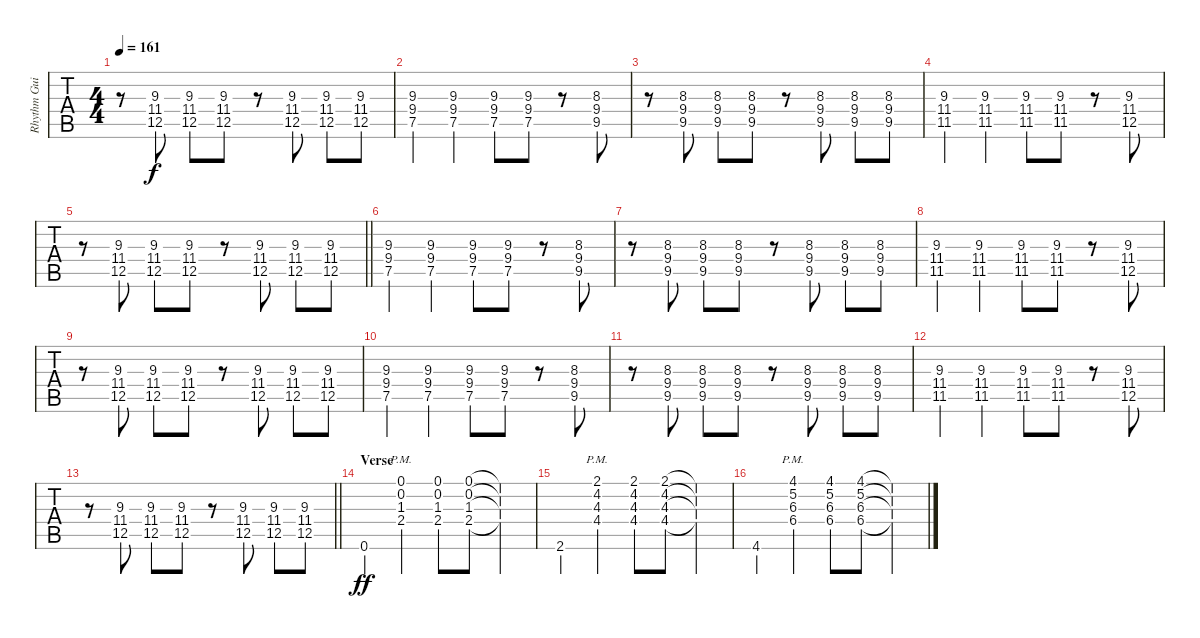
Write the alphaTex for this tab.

\track ("Rhythm Guitar" "Rhythm Gui") {instrument distortionguitar}
\staff {tabs}
\tuning (E4 B3 G3 D3 A2 E2) {hide}
\ts (4 4)
\tempo 161
\clef g2
\ks e
r.8{dy f} (9.3 11.4 12.5).8 (9.3 11.4 12.5).8 (9.3 11.4 12.5).8 r.8 (9.3 11.4 12.5).8 (9.3 11.4 12.5).8 (9.3 11.4 12.5).8 |
(9.3 9.4 7.5).4{volume 11} (9.3 9.4 7.5).4 (9.3 9.4 7.5).8 (9.3 9.4 7.5).8 r.8 (8.3 9.4 9.5).8 |
r.8 (8.3 9.4 9.5).8 (8.3 9.4 9.5).8 (8.3 9.4 9.5).8 r.8 (8.3 9.4 9.5).8 (8.3 9.4 9.5).8 (8.3 9.4 9.5).8 |
(9.3 11.4 11.5).4 (9.3 11.4 11.5).4 (9.3 11.4 11.5).8 (9.3 11.4 11.5).8 r.8 (9.3 11.4 12.5).8 |
\barLineRight lightlight
r.8 (9.3 11.4 12.5).8 (9.3 11.4 12.5).8 (9.3 11.4 12.5).8 r.8 (9.3 11.4 12.5).8 (9.3 11.4 12.5).8 (9.3 11.4 12.5).8 |
(9.3 9.4 7.5).4{volume 11} (9.3 9.4 7.5).4 (9.3 9.4 7.5).8 (9.3 9.4 7.5).8 r.8 (8.3 9.4 9.5).8 |
r.8 (8.3 9.4 9.5).8 (8.3 9.4 9.5).8 (8.3 9.4 9.5).8 r.8 (8.3 9.4 9.5).8 (8.3 9.4 9.5).8 (8.3 9.4 9.5).8 |
(9.3 11.4 11.5).4 (9.3 11.4 11.5).4 (9.3 11.4 11.5).8 (9.3 11.4 11.5).8 r.8 (9.3 11.4 12.5).8 |
r.8 (9.3 11.4 12.5).8 (9.3 11.4 12.5).8 (9.3 11.4 12.5).8 r.8 (9.3 11.4 12.5).8 (9.3 11.4 12.5).8 (9.3 11.4 12.5).8 |
(9.3 9.4 7.5).4{volume 11} (9.3 9.4 7.5).4 (9.3 9.4 7.5).8 (9.3 9.4 7.5).8 r.8 (8.3 9.4 9.5).8 |
r.8 (8.3 9.4 9.5).8 (8.3 9.4 9.5).8 (8.3 9.4 9.5).8 r.8 (8.3 9.4 9.5).8 (8.3 9.4 9.5).8 (8.3 9.4 9.5).8 |
(9.3 11.4 11.5).4 (9.3 11.4 11.5).4 (9.3 11.4 11.5).8 (9.3 11.4 11.5).8 r.8 (9.3 11.4 12.5).8 |
\barLineRight lightlight
r.8 (9.3 11.4 12.5).8 (9.3 11.4 12.5).8 (9.3 11.4 12.5).8 r.8 (9.3 11.4 12.5).8 (9.3 11.4 12.5).8 (9.3 11.4 12.5).8 |
\section ("" "Verse")
0.6.4{dy ff} (0.1{pm} 0.2{pm} 1.3{pm} 2.4{pm}).4 (0.1 0.2 1.3 2.4).8 (0.1 0.2 1.3 2.4).8 (0.1{t} 0.2{t} 1.3{t} 2.4{t}).4 |
2.6.4 (2.1{pm} 4.2{pm} 4.3{pm} 4.4{pm}).4 (2.1 4.2 4.3 4.4).8 (2.1 4.2 4.3 4.4).8 (2.1{t} 4.2{t} 4.3{t} 4.4{t}).4 |
4.6.4 (4.1{pm} 5.2{pm} 6.3{pm} 6.4{pm}).4 (4.1 5.2 6.3 6.4).8 (4.1 5.2 6.3 6.4).8 (4.1{t} 5.2{t} 6.3{t} 6.4{t}).4
